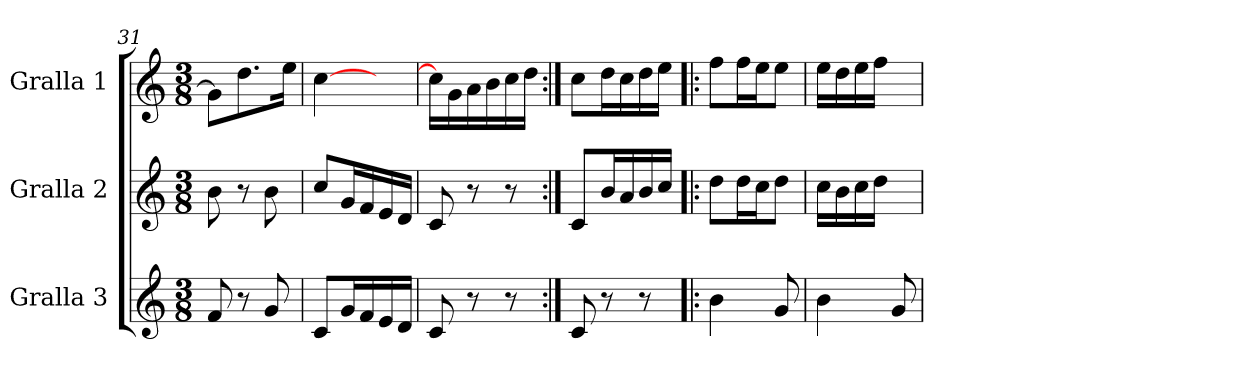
**kern	**kern	**kern
*part3	*part2	*part1
*staff3	*staff2	*staff1
*I"Gralla 3	*I"Gralla 2	*I"Gralla 1
*clefG2	*clefG2	*clefG2
*k[]	*k[]	*k[]
*M3/8	*M3/8	*M3/8
=31	=31	=31
8f	8b	8g\L]
8r	8r	8.dd\
8g	8b	.
.	.	16ee\Jk
=32	=32	=32
8c/L	8cc/L	[4cc
16g/L	16g/L	.
16f/	16f/	.
16e/	16e/	8ryy
16d/JJ	16d/JJ	.
=33	=33	=33
8c	8c	16cc\LL]
.	.	16g\
8r	8r	16a\
.	.	16b\
8r	8r	16cc\
.	.	16dd\JJ
=34:|!	=34:|!	=34:|!
8c	8c/L	8cc\L
8r	16b/L	16dd\L
.	16a/	16cc\
8r	16b/	16dd\
.	16cc/JJ	16ee\JJ
=35!|:	=35!|:	=35!|:
4b	8dd\L	8ff\L
.	16dd\L	16ff\L
.	16cc\J	16ee\J
8g	8dd\J	8ee\J
=36	=36	=36
4b	16cc\LL	16ee\LL
.	16b\	16dd\
.	16cc\	16ee\
.	16dd\JJ	16ff\JJ
8g	8ryy	8ryy
=	=	=
*-	*-	*-
